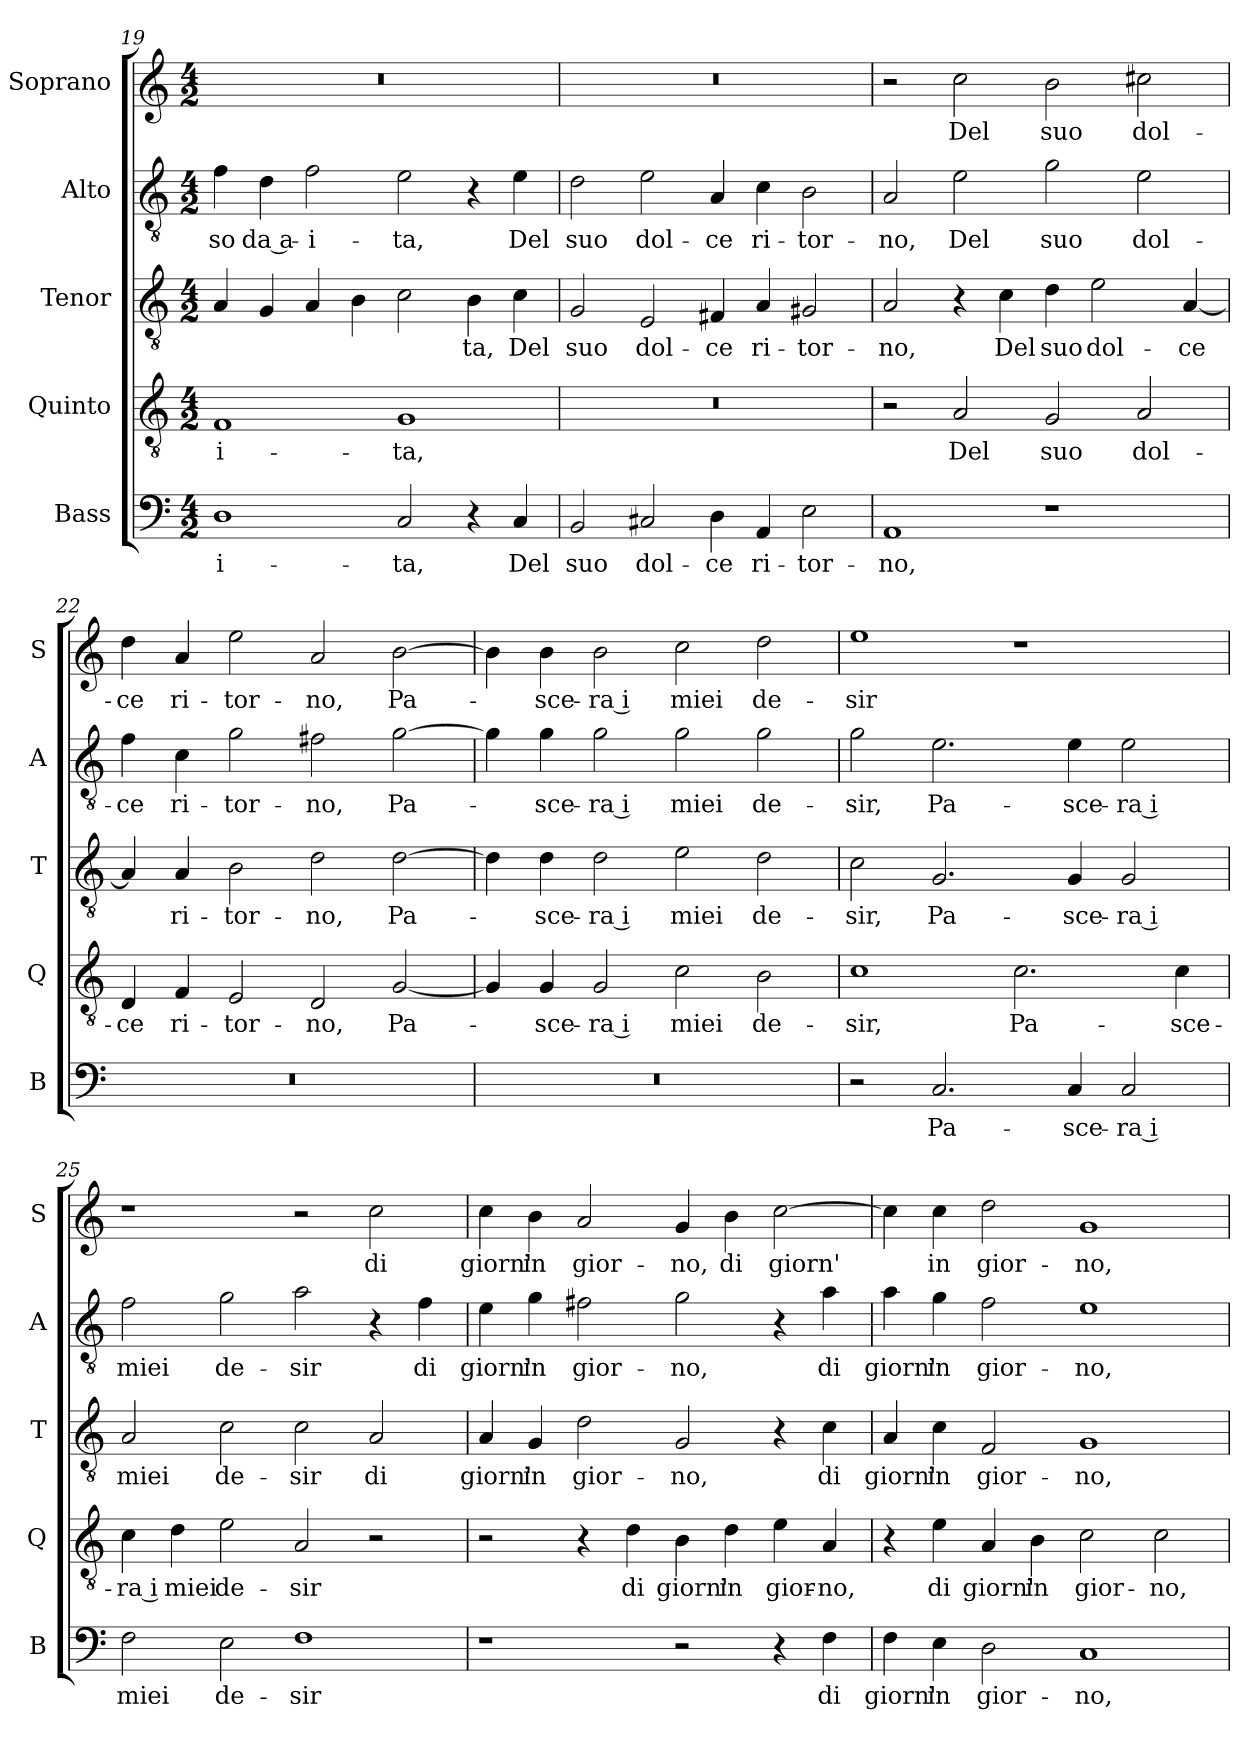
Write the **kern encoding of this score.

**kern	**text	**kern	**text	**kern	**text	**kern	**text	**kern	**text
*part5	*part5	*part4	*part4	*part3	*part3	*part2	*part2	*part1	*part1
*staff5	*staff5	*staff4	*staff4	*staff3	*staff3	*staff2	*staff2	*staff1	*staff1
*I"Bass	*	*I"Quinto	*	*I"Tenor	*	*I"Alto	*	*I"Soprano	*
*I'B	*	*I'Q	*	*I'T	*	*I'A	*	*I'S	*
*clefF4	*	*clefGv2	*	*clefGv2	*	*clefGv2	*	*clefG2	*
*k[]	*	*k[]	*	*k[]	*	*k[]	*	*k[]	*
*C:	*	*C:	*	*C:	*	*C:	*	*C:	*
*M4/2	*	*M4/2	*	*M4/2	*	*M4/2	*	*M4/2	*
=19	=19	=19	=19	=19	=19	=19	=19	=19	=19
!	!LO:LY:b	!	!LO:LY:b	!	!	!	!LO:LY:b	!	!
1D	-i-	1F	-i-	4A/	.	4f\	-so	0r	.
!	!	!	!	!	!	!	!LO:LY:b	!	!
.	.	.	.	4G/	.	4d\	da a-	.	.
!	!	!	!	!	!	!	!LO:LY:b	!	!
.	.	.	.	4A/	.	2f\	-i-	.	.
.	.	.	.	4B\	.	.	.	.	.
!	!LO:LY:b	!	!LO:LY:b	!	!	!	!LO:LY:b	!	!
2C/	-ta,	1G	-ta,	2c\	.	2e\	-ta,	.	.
!	!	!	!	!	!LO:LY:b	!	!	!	!
4r	.	.	.	4B\	-ta,	4r	.	.	.
!	!LO:LY:b	!	!	!	!LO:LY:b	!	!LO:LY:b	!	!
4C/	Del	.	.	4c\	Del	4e\	Del	.	.
=20	=20	=20	=20	=20	=20	=20	=20	=20	=20
!	!LO:LY:b	!	!	!	!LO:LY:b	!	!LO:LY:b	!	!
2BB/	suo	0r	.	2G/	suo	2d\	suo	0r	.
!	!LO:LY:b	!	!	!	!LO:LY:b	!	!LO:LY:b	!	!
2C#X/	dol-	.	.	2E/	dol-	2e\	dol-	.	.
!	!LO:LY:b	!	!	!	!LO:LY:b	!	!LO:LY:b	!	!
4D\	-ce	.	.	4F#X/	-ce	4A/	-ce	.	.
!	!LO:LY:b	!	!	!	!LO:LY:b	!	!LO:LY:b	!	!
4AA/	ri-	.	.	4A/	ri-	4c\	ri-	.	.
!	!LO:LY:b	!	!	!	!LO:LY:b	!	!LO:LY:b	!	!
2E\	-tor-	.	.	2G#X/	-tor-	2B\	-tor-	.	.
!!LO:PB:g=z
=21	=21	=21	=21	=21	=21	=21	=21	=21	=21
!	!LO:LY:b	!	!	!	!LO:LY:b	!	!LO:LY:b	!	!
1AA	-no,	2r	.	2A/	-no,	2A/	-no,	2r	.
!	!	!	!LO:LY:b	!	!	!	!LO:LY:b	!	!LO:LY:b
.	.	2A/	Del	4r	.	2e\	Del	2cc\	Del
!	!	!	!	!	!LO:LY:b	!	!	!	!
.	.	.	.	4c\	Del	.	.	.	.
!	!	!	!LO:LY:b	!	!LO:LY:b	!	!LO:LY:b	!	!LO:LY:b
1r	.	2G/	suo	4d\	suo	2g\	suo	2b\	suo
!	!	!	!	!	!LO:LY:b	!	!	!	!
.	.	.	.	2e\	dol-	.	.	.	.
!	!	!	!LO:LY:b	!	!	!	!LO:LY:b	!	!LO:LY:b
.	.	2A/	dol-	.	.	2e\	dol-	2cc#X\	dol-
!	!	!	!	!	!LO:LY:b	!	!	!	!
.	.	.	.	[4A/	-ce	.	.	.	.
=22	=22	=22	=22	=22	=22	=22	=22	=22	=22
!	!	!	!LO:LY:b	!	!	!	!LO:LY:b	!	!LO:LY:b
0r	.	4D/	-ce	4A/]	.	4f\	-ce	4dd\	-ce
!	!	!	!LO:LY:b	!	!LO:LY:b	!	!LO:LY:b	!	!LO:LY:b
.	.	4F/	ri-	4A/	ri-	4c\	ri-	4a/	ri-
!	!	!	!LO:LY:b	!	!LO:LY:b	!	!LO:LY:b	!	!LO:LY:b
.	.	2E/	-tor-	2B\	-tor-	2g\	-tor-	2ee\	-tor-
!	!	!	!LO:LY:b	!	!LO:LY:b	!	!LO:LY:b	!	!LO:LY:b
.	.	2D/	-no,	2d\	-no,	2f#X\	-no,	2a/	-no,
!	!	!	!LO:LY:b	!	!LO:LY:b	!	!LO:LY:b	!	!LO:LY:b
.	.	[2G/	Pa-	[2d\	Pa-	[2g\	Pa-	[2b\	Pa-
=23	=23	=23	=23	=23	=23	=23	=23	=23	=23
0r	.	4G/]	.	4d\]	.	4g\]	.	4b\]	.
!	!	!	!LO:LY:b	!	!LO:LY:b	!	!LO:LY:b	!	!LO:LY:b
.	.	4G/	-sce-	4d\	-sce-	4g\	-sce-	4b\	-sce-
!	!	!	!LO:LY:b	!	!LO:LY:b	!	!LO:LY:b	!	!LO:LY:b
.	.	2G/	-ra i	2d\	-ra i	2g\	-ra i	2b\	-ra i
!	!	!	!LO:LY:b	!	!LO:LY:b	!	!LO:LY:b	!	!LO:LY:b
.	.	2c\	miei	2e\	miei	2g\	miei	2cc\	miei
!	!	!	!LO:LY:b	!	!LO:LY:b	!	!LO:LY:b	!	!LO:LY:b
.	.	2B\	de-	2d\	de-	2g\	de-	2dd\	de-
=24	=24	=24	=24	=24	=24	=24	=24	=24	=24
!	!	!	!LO:LY:b	!	!LO:LY:b	!	!LO:LY:b	!	!LO:LY:b
2r	.	1c	-sir,	2c\	-sir,	2g\	-sir,	1ee	-sir
!	!LO:LY:b	!	!	!	!LO:LY:b	!	!LO:LY:b	!	!
2.C/	Pa-	.	.	2.G/	Pa-	2.e\	Pa-	.	.
!	!	!	!LO:LY:b	!	!	!	!	!	!
.	.	2.c\	Pa-	.	.	.	.	1r	.
!	!LO:LY:b	!	!	!	!LO:LY:b	!	!LO:LY:b	!	!
4C/	-sce-	.	.	4G/	-sce-	4e\	-sce-	.	.
!	!LO:LY:b	!	!	!	!LO:LY:b	!	!LO:LY:b	!	!
2C/	-ra i	.	.	2G/	-ra i	2e\	-ra i	.	.
!	!	!	!LO:LY:b	!	!	!	!	!	!
.	.	4c\	-sce-	.	.	.	.	.	.
!!LO:LB:g=z
=25	=25	=25	=25	=25	=25	=25	=25	=25	=25
!	!LO:LY:b	!	!LO:LY:b	!	!LO:LY:b	!	!LO:LY:b	!	!
2F\	miei	4c\	-ra i	2A/	miei	2f\	miei	1r	.
!	!	!	!LO:LY:b	!	!	!	!	!	!
.	.	4d\	miei	.	.	.	.	.	.
!	!LO:LY:b	!	!LO:LY:b	!	!LO:LY:b	!	!LO:LY:b	!	!
2E\	de-	2e\	de-	2c\	de-	2g\	de-	.	.
!	!LO:LY:b	!	!LO:LY:b	!	!LO:LY:b	!	!LO:LY:b	!	!
1F	-sir	2A/	-sir	2c\	-sir	2a\	-sir	2r	.
!	!	!	!	!	!LO:LY:b	!	!	!	!LO:LY:b
.	.	2r	.	2A/	di	4r	.	2cc\	di
!	!	!	!	!	!	!	!LO:LY:b	!	!
.	.	.	.	.	.	4f\	di	.	.
=26	=26	=26	=26	=26	=26	=26	=26	=26	=26
!	!	!	!	!	!LO:LY:b	!	!LO:LY:b	!	!LO:LY:b
1r	.	2r	.	4A/	giorn'	4e\	giorn'	4cc\	giorn'
!	!	!	!	!	!LO:LY:b	!	!LO:LY:b	!	!LO:LY:b
.	.	.	.	4G/	in	4g\	in	4b\	in
!	!	!	!	!	!LO:LY:b	!	!LO:LY:b	!	!LO:LY:b
.	.	4r	.	2d\	gior-	2f#X\	gior-	2a/	gior-
!	!	!	!LO:LY:b	!	!	!	!	!	!
.	.	4d\	di	.	.	.	.	.	.
!	!	!	!LO:LY:b	!	!LO:LY:b	!	!LO:LY:b	!	!LO:LY:b
2r	.	4B\	giorn'	2G/	-no,	2g\	-no,	4g/	-no,
!	!	!	!LO:LY:b	!	!	!	!	!	!LO:LY:b
.	.	4d\	in	.	.	.	.	4b\	di
!	!	!	!LO:LY:b	!	!	!	!	!	!LO:LY:b
4r	.	4e\	gior-	4r	.	4r	.	[2cc\	giorn'
!	!LO:LY:b	!	!LO:LY:b	!	!LO:LY:b	!	!LO:LY:b	!	!
4F\	di	4A/	-no,	4c\	di	4a\	di	.	.
=27	=27	=27	=27	=27	=27	=27	=27	=27	=27
!	!LO:LY:b	!	!	!	!LO:LY:b	!	!LO:LY:b	!	!
4F\	giorn'	4r	.	4A/	giorn'	4a\	giorn'	4cc\]	.
!	!LO:LY:b	!	!LO:LY:b	!	!LO:LY:b	!	!LO:LY:b	!	!LO:LY:b
4E\	in	4e\	di	4c\	in	4g\	in	4cc\	in
!	!LO:LY:b	!	!LO:LY:b	!	!LO:LY:b	!	!LO:LY:b	!	!LO:LY:b
2D\	gior-	4A/	giorn'	2F/	gior-	2f\	gior-	2dd\	gior-
!	!	!	!LO:LY:b	!	!	!	!	!	!
.	.	4B\	in	.	.	.	.	.	.
!	!LO:LY:b	!	!LO:LY:b	!	!LO:LY:b	!	!LO:LY:b	!	!LO:LY:b
1C	-no,	2c\	gior-	1G	-no,	1e	-no,	1g	-no,
!	!	!	!LO:LY:b	!	!	!	!	!	!
.	.	2c\	-no,	.	.	.	.	.	.
=	=	=	=	=	=	=	=	=	=
*-	*-	*-	*-	*-	*-	*-	*-	*-	*-
